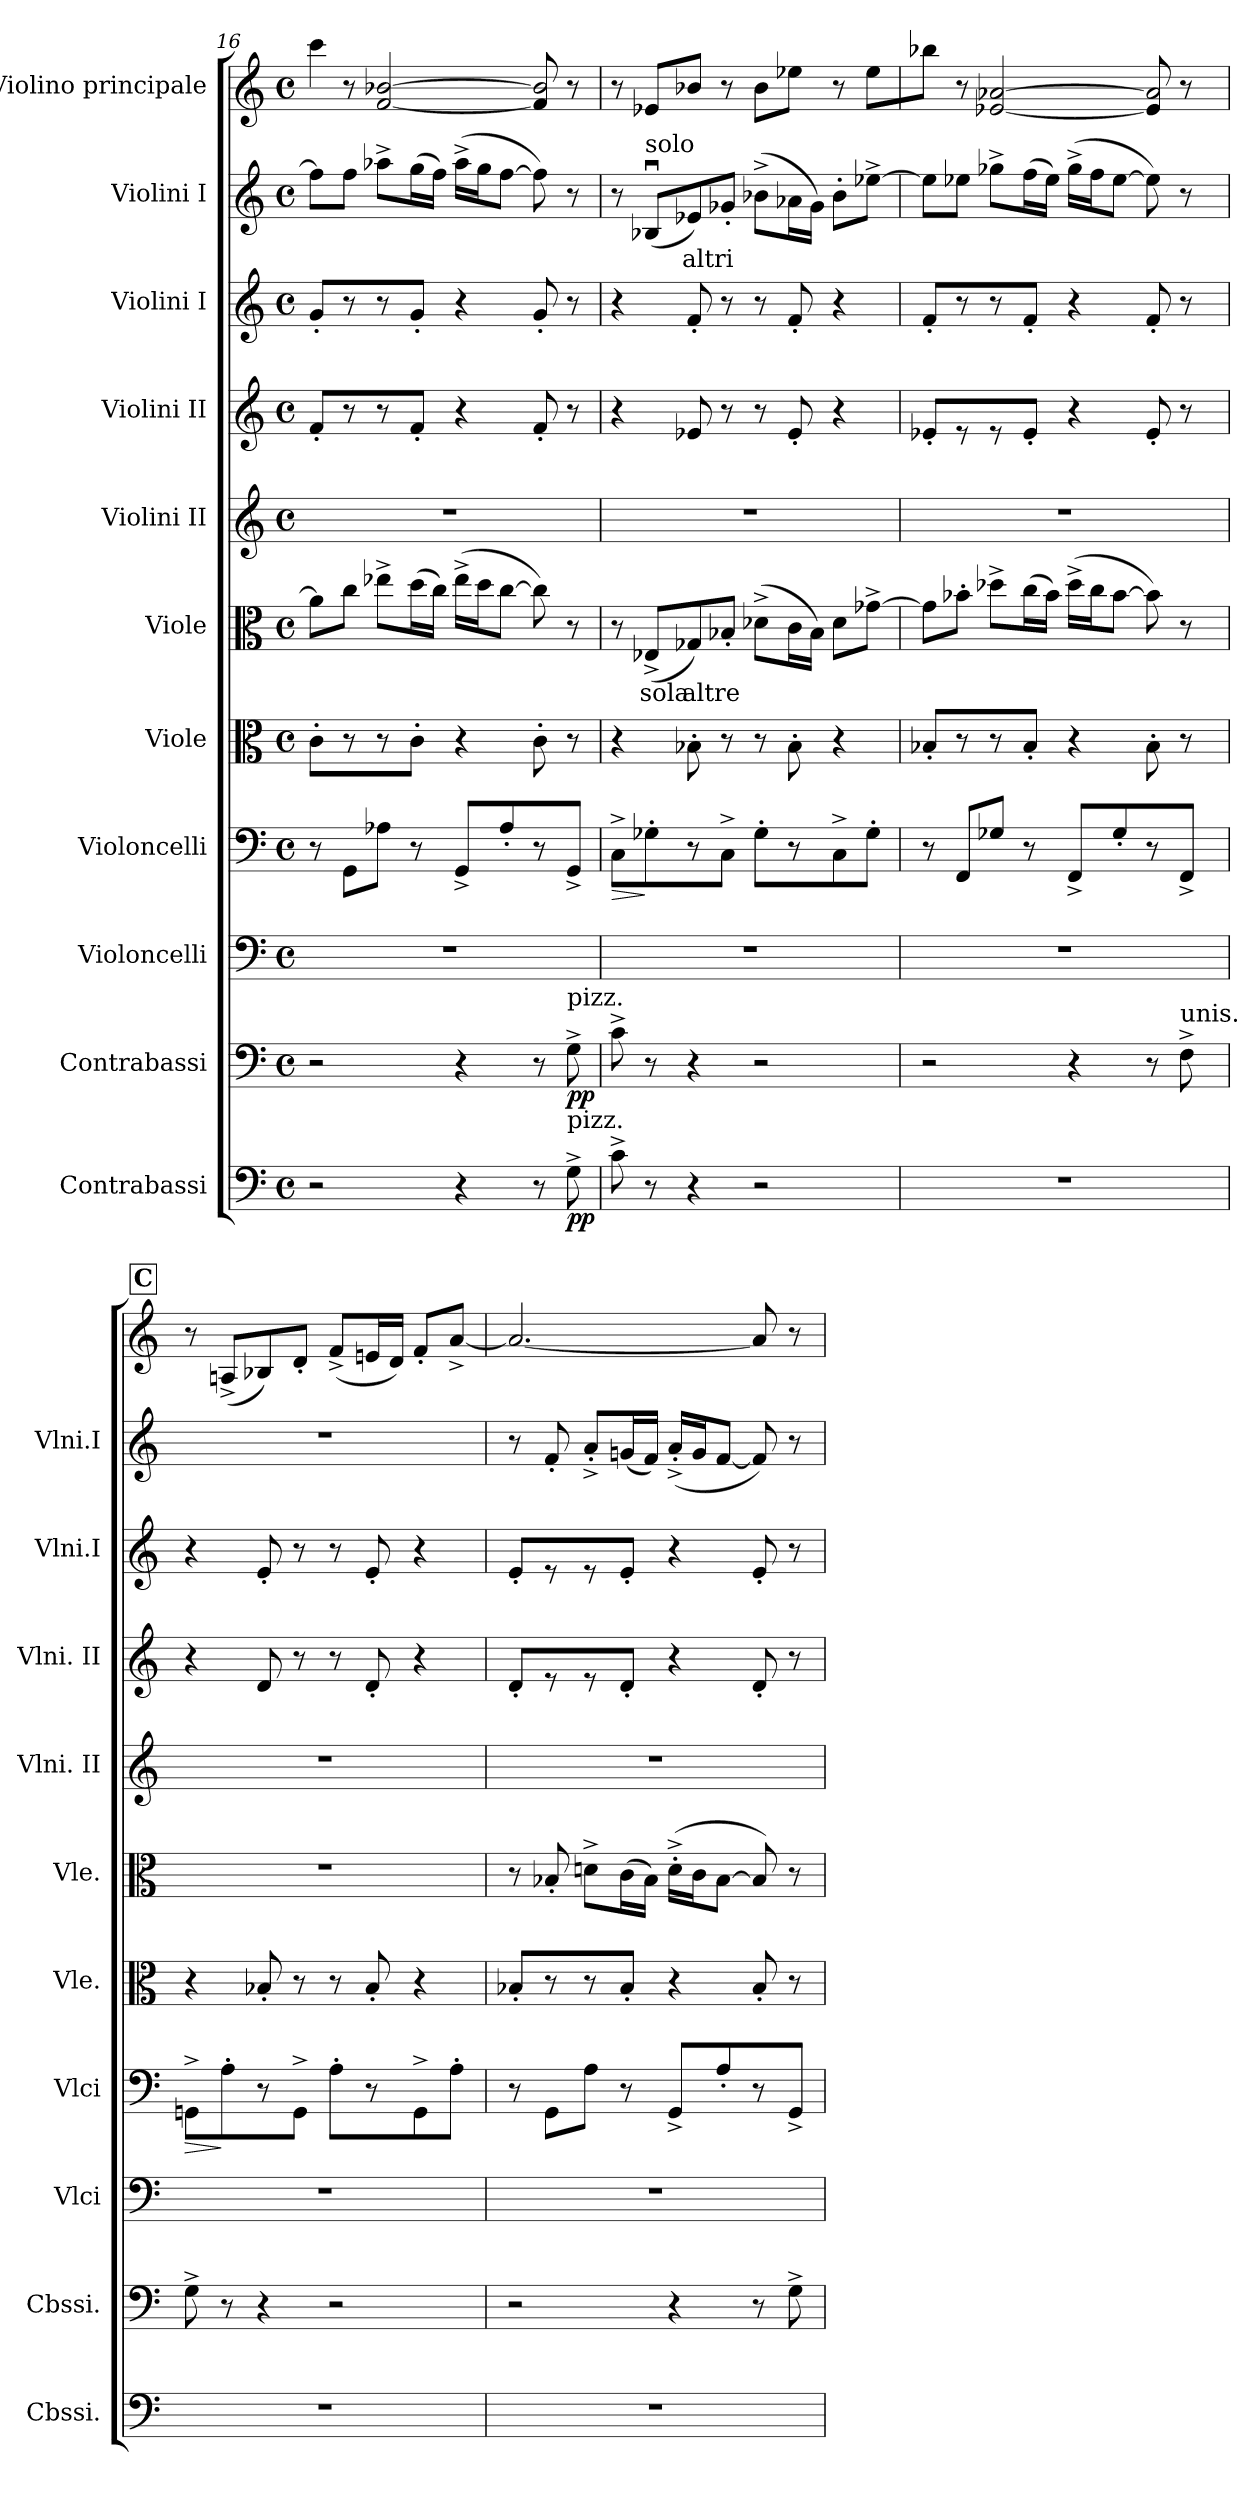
**kern	**dynam	**kern	**dynam	**kern	**kern	**dynam	**kern	**dynam	**kern	**text	**dynam	**kern	**kern	**kern	**kern	**text	**dynam	**kern	**dynam
*part11	*part11	*part10	*part10	*part9	*part8	*part8	*part7	*part7	*part6	*part6	*part6	*part5	*part4	*part3	*part2	*part2	*part2	*part1	*part1
*staff11	*staff11	*staff10	*staff10	*staff9	*staff8	*staff8	*staff7	*staff7	*staff6	*staff6	*staff6	*staff5	*staff4	*staff3	*staff2	*staff2	*staff2	*staff1	*staff1
*I"Contrabassi	*	*I"Contrabassi	*	*I"Violoncelli	*I"Violoncelli	*	*I"Viole	*	*I"Viole	*	*	*I"Violini II	*I"Violini II	*I"Violini I	*I"Violini I	*	*	*I"Violino principale	*
*I'Cbssi.	*	*I'Cbssi.	*	*I'Vlci	*I'Vlci	*	*I'Vle.	*	*I'Vle.	*	*	*I'Vlni. II	*I'Vlni. II	*I'Vlni.I	*I'Vlni.I	*	*	*	*
*clefF4	*	*clefF4	*	*clefF4	*clefF4	*	*clefC3	*	*clefC3	*	*	*clefG2	*clefG2	*clefG2	*clefG2	*	*	*clefG2	*
*ITrd7c12	*	*ITrd7c12	*	*	*	*	*	*	*	*	*	*	*	*	*	*	*	*	*
*k[]	*	*k[]	*	*k[]	*k[]	*	*k[]	*	*k[]	*	*	*k[]	*k[]	*k[]	*k[]	*	*	*k[]	*
*M4/4	*	*M4/4	*	*M4/4	*M4/4	*	*M4/4	*	*M4/4	*	*	*M4/4	*M4/4	*M4/4	*M4/4	*	*	*M4/4	*
*met(c)	*	*met(c)	*	*met(c)	*met(c)	*	*met(c)	*	*met(c)	*	*	*met(c)	*met(c)	*met(c)	*met(c)	*	*	*met(c)	*
=16	=16	=16	=16	=16	=16	=16	=16	=16	=16	=16	=16	=16	=16	=16	=16	=16	=16	=16	=16
2r	.	2r	.	1r	8r	.	8c'\L	.	8a-\L]	.	.	1r	8f'/L	8g'/L	8ff\L]	.	.	8ccc\J	.
.	.	.	.	.	8GG\L	.	8r	.	8cc\J	.	.	.	8r	8r	8ff\J	.	.	8r	.
!	!	!	!	!	!	!	!	!	!	!	!	!	!	!	!	!	!	!LO:N:n=2:head=open	!
.	.	.	.	.	8A-X\J	.	8r	.	8ee-X^\L	.	.	.	8r	8r	8aa-X^\L	.	.	[2f/ [2b-X/	.
.	.	.	.	.	8r	.	8c'\J	.	(>16dd\L	.	.	.	8f'/J	8g'/J	(>16gg\L	.	.	.	.
.	.	.	.	.	.	.	.	.	16cc\JJ)	.	.	.	.	.	16ff\JJ)	.	.	.	.
4r	.	4r	.	.	8GG^/L	.	4r	.	(>16ee-^\LL	.	.	.	4r	4r	(>16aa-^\LL	.	.	.	.
.	.	.	.	.	.	.	.	.	16dd\J	.	.	.	.	.	16gg\J	.	.	.	.
.	.	.	.	.	8A-'/	.	.	.	[8cc\J	.	.	.	.	.	[8ff\J	.	.	.	.
!	!	!	!	!	!	!	!	!	!	!	!	!	!	!	!	!	!	!LO:N:n=2:head=open	!
8r	.	8r	.	.	8r	.	8c'\	.	8cc\])	.	.	.	8f'/	8g'/	8ff\])	.	.	8f/] 8b-/]	.
!	!	!LO:TX:a:t=pizz.	!	!	!	!	!	!	!	!	!	!	!	!	!	!	!	!	!
!LO:TX:a:t=pizz.	!	!	!	!	!	!	!	!	!	!	!	!	!	!	!	!	!	!	!
!	!LO:DY:b	!	!LO:DY:b	!	!	!	!	!	!	!	!	!	!	!	!	!	!	!	!
8GG^\	pp	8GG^\	pp	.	8GG^/J	.	8r	.	8r	.	.	.	8r	8r	8r	.	.	8r	.
=17	=17	=17	=17	=17	=17	=17	=17	=17	=17	=17	=17	=17	=17	=17	=17	=17	=17	=17	=17
!	!	!	!	!	!	!LO:HP:b	!	!	!	!	!	!	!	!	!	!	!	!	!
8C^\	.	8C^\	.	1r	8C^\L	>	4r	.	8r	.	.	1r	4r	4r	8r	.	.	8r	.
!	!	!	!	!	!	!	!	!	!	!	!	!	!	!	!LO:TX:a:t=solo	!	!	!	!
!	!	!	!	!	!	!	!	!	!	!	!LO:DY:b	!	!	!	!	!	!	!	!
!	!	!	!	!	!	!	!	!	!	!	!LO:DY:n=1:b	!	!	!	!	!	!LO:DY:b	!	!
!	!	!	!	!	!	!	!	!	!	!	!	!	!	!	!	!	!LO:DY:n=1:b	!	!LO:DY:b
!	!	!	!	!	!	!	!	!	!	!	!	!	!	!	!	!	!	!	!LO:DY:n=1:b
8r	.	8r	.	.	8G-X'\	]	.	.	(<8E-X^/L	sola	pp other-dynamics	.	.	.	(<8B-Xu/L	.	pp other-dynamics	8e-X/L	pp other-dynamics
!	!	!	!	!	!	!	!	!LO:DY:b	!	!LO:LY:b	!	!	!	!	!	!LO:LY:b	!	!	!
!	!	!	!	!	!	!	!	!LO:DY:n=1:b	!	!	!	!	!	!	!	!	!	!	!
4r	.	4r	.	.	8r	.	8B-X'\	pp other-dynamics	8G-X/)	altre	.	.	8e-X/	8f'/	8e-X/)	altri	.	8b-X/J	.
.	.	.	.	.	8C^\J	.	8r	.	8B-X'/J	.	.	.	8r	8r	8g-X'/J	.	.	8r	.
2r	.	2r	.	.	8G-'\L	.	8r	.	(>8d-X^\L	.	.	.	8r	8r	(>8b-X^\L	.	.	8b-\L	.
.	.	.	.	.	8r	.	8B-'\	.	16c\L	.	.	.	8e-'/	8f'/	16a-X\L	.	.	8ee-X\J	.
.	.	.	.	.	.	.	.	.	16B-\JJ)	.	.	.	.	.	16g-\JJ)	.	.	.	.
.	.	.	.	.	8C^\	.	4r	.	8d-\L	.	.	.	4r	4r	8b-'\L	.	.	8r	.
.	.	.	.	.	8G-'\J	.	.	.	[8g-X^\J	.	.	.	.	.	[8ee-X^\J	.	.	8ee-\L	.
=18	=18	=18	=18	=18	=18	=18	=18	=18	=18	=18	=18	=18	=18	=18	=18	=18	=18	=18	=18
1r	.	2r	.	1r	8r	.	8B-X'/L	.	8g-\L]	.	.	1r	8e-X'/L	8f'/L	8ee-\L]	.	.	8bb-X\J	.
.	.	.	.	.	8FF/L	.	8r	.	8b-X'\J	.	.	.	8r	8r	8ee-X\J	.	.	8r	.
!	!	!	!	!	!	!	!	!	!	!	!	!	!	!	!	!	!	!LO:N:n=2:head=open	!
.	.	.	.	.	8G-X/J	.	8r	.	8dd-X^\L	.	.	.	8r	8r	8gg-X^\L	.	.	[2e-X/ [2a-X/	.
.	.	.	.	.	8r	.	8B-'/J	.	(>16cc\L	.	.	.	8e-'/J	8f'/J	(>16ff\L	.	.	.	.
.	.	.	.	.	.	.	.	.	16b-\JJ)	.	.	.	.	.	16ee-\JJ)	.	.	.	.
.	.	4r	.	.	8FF^/L	.	4r	.	(>16dd-^\LL	.	.	.	4r	4r	(>16gg-^\LL	.	.	.	.
.	.	.	.	.	.	.	.	.	16cc\J	.	.	.	.	.	16ff\J	.	.	.	.
.	.	.	.	.	8G-'/	.	.	.	[8b-\J	.	.	.	.	.	[8ee-\J	.	.	.	.
!	!	!	!	!	!	!	!	!	!	!	!	!	!	!	!	!	!	!LO:N:n=2:head=open	!
.	.	8r	.	.	8r	.	8B-'\	.	8b-\])	.	.	.	8e-'/	8f'/	8ee-\])	.	.	8e-/] 8a-/]	.
!	!	!LO:TX:a:t=unis.	!	!	!	!	!	!	!	!	!	!	!	!	!	!	!	!	!
.	.	8FF^\	.	.	8FF^/J	.	8r	.	8r	.	.	.	8r	8r	8r	.	.	8r	.
!!LO:PB:g=z
!!LO:REH:place=s1:a:B:fs=14:t=C
=19	=19	=19	=19	=19	=19	=19	=19	=19	=19	=19	=19	=19	=19	=19	=19	=19	=19	=19	=19
!	!	!	!	!	!	!LO:HP:b	!	!	!	!	!	!	!	!	!	!	!	!	!
1r	.	8GG^\	.	1r	8GGn^\L	>	4r	.	1r	.	.	1r	4r	4r	1r	.	.	8r	.
.	.	8r	.	.	8A'\	]	.	.	.	.	.	.	.	.	.	.	.	(<8An^/L	.
.	.	4r	.	.	8r	.	8B-X'/	.	.	.	.	.	8d/	8e'/	.	.	.	8B-X/)	.
.	.	.	.	.	8GG^\J	.	8r	.	.	.	.	.	8r	8r	.	.	.	8d'/J	.
.	.	2r	.	.	8A'\L	.	8r	.	.	.	.	.	8r	8r	.	.	.	(<8f^/L	.
.	.	.	.	.	8r	.	8B-'/	.	.	.	.	.	8d'/	8e'/	.	.	.	16en/L	.
.	.	.	.	.	.	.	.	.	.	.	.	.	.	.	.	.	.	16d/JJ)	.
.	.	.	.	.	8GG^\	.	4r	.	.	.	.	.	4r	4r	.	.	.	8f'/L	.
.	.	.	.	.	8A'\J	.	.	.	.	.	.	.	.	.	.	.	.	[8a^/J	.
=20	=20	=20	=20	=20	=20	=20	=20	=20	=20	=20	=20	=20	=20	=20	=20	=20	=20	=20	=20
1r	.	2r	.	1r	8r	.	8B-X'/L	.	8r	.	.	1r	8d'/L	8e'/L	8r	.	.	2.a/_	.
.	.	.	.	.	8GG\L	.	8r	.	8B-X'/	.	.	.	8r	8r	8f'/	.	.	.	.
.	.	.	.	.	8A\J	.	8r	.	8dn^\L	.	.	.	8r	8r	8a'^/L	.	.	.	.
.	.	.	.	.	8r	.	8B-'/J	.	(>16c\L	.	.	.	8d'/J	8e'/J	(<16gn/L	.	.	.	.
.	.	.	.	.	.	.	.	.	16B-\JJ)	.	.	.	.	.	16f/JJ)	.	.	.	.
.	.	4r	.	.	8GG^/L	.	4r	.	(>16d'^\LL	.	.	.	4r	4r	(<16a'^/LL	.	.	.	.
.	.	.	.	.	.	.	.	.	16c\J	.	.	.	.	.	16g/J	.	.	.	.
.	.	.	.	.	8A'/	.	.	.	[8B-\J	.	.	.	.	.	[8f/J	.	.	.	.
.	.	8r	.	.	8r	.	8B-'/	.	8B-/])	.	.	.	8d'/	8e'/	8f/])	.	.	8a/]	.
.	.	8GG^\	.	.	8GG^/J	.	8r	.	8r	.	.	.	8r	8r	8r	.	.	8r	.
=	=	=	=	=	=	=	=	=	=	=	=	=	=	=	=	=	=	=	=
*-	*-	*-	*-	*-	*-	*-	*-	*-	*-	*-	*-	*-	*-	*-	*-	*-	*-	*-	*-
